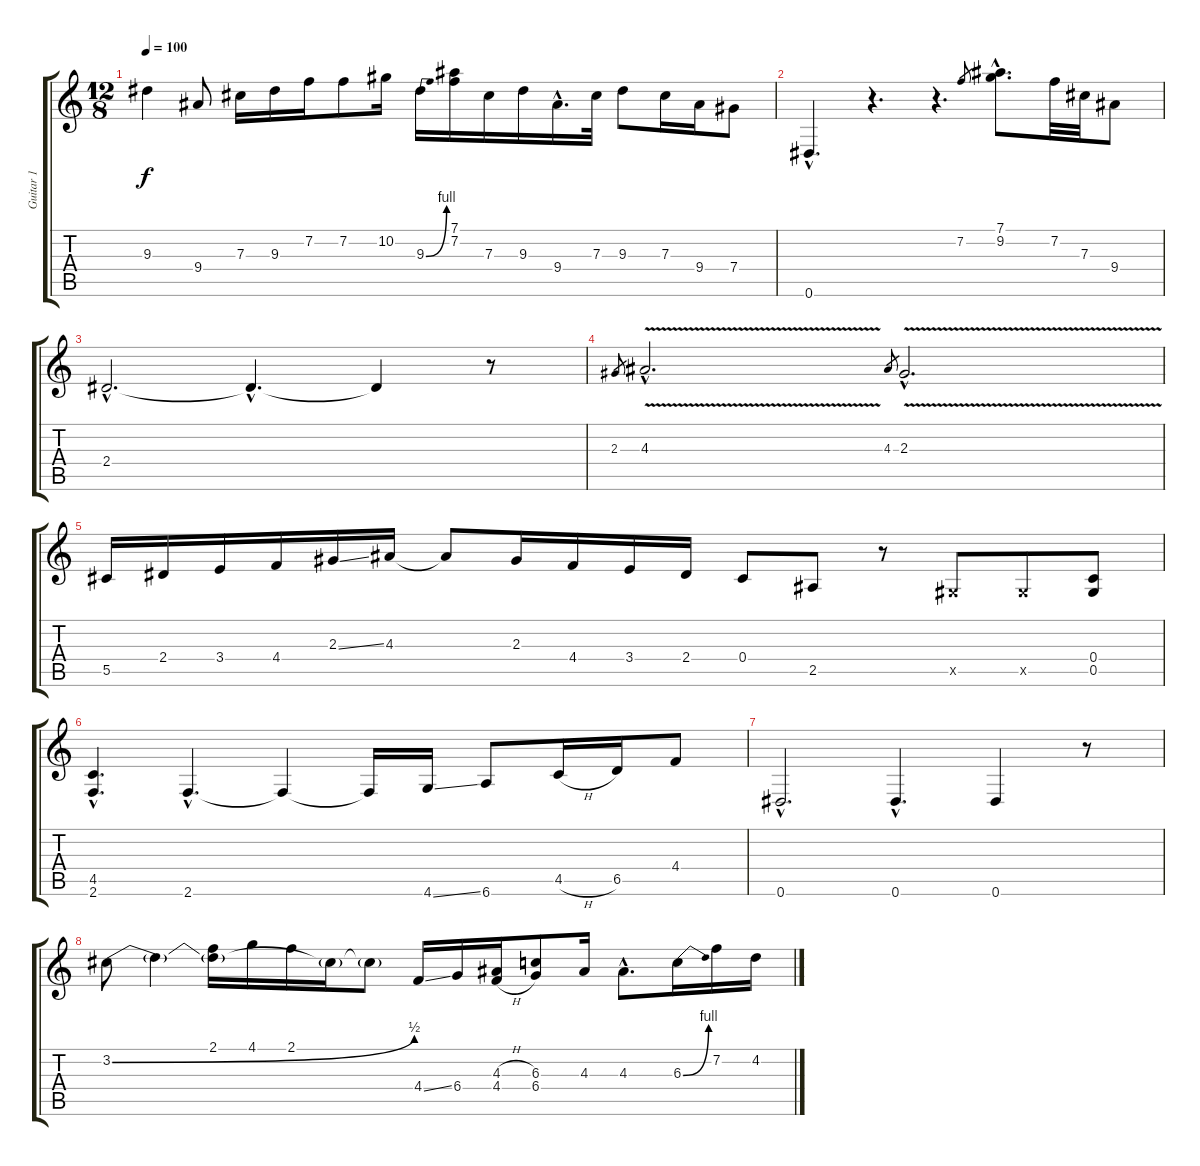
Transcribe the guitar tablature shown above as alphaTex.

\track ("Guitar 1" "Guitar 1") {instrument distortionguitar}
\staff {score tabs}
\tuning (Eb4 Bb3 Gb3 Db3 Ab2 Eb2) {hide}
\ts (12 8)
\tempo 100
\clef g2
\ks c
9.3.4{dy f} 9.4.8 7.3.16 9.3.16 7.2.16 7.2.8 10.2.16 9.3{be (bend 0 0 60 4)}.16 (7.1 7.2).16 7.3.16 9.3.16 9.4{hac}.16{d} 7.3.32 9.3.8 7.3.16 9.4.16 7.4.8 |
0.6{hac}.4{d} r.4{d} r.4{d} 7.2.8{gr} (7.1{hac} 9.2{hac}).8{d} 7.2.32 7.3.32 9.4.8 |
2.4{hac}.2{d} 2.4{hac t}.4{d} 2.4{t}.4 r.8 |
2.3.8{gr} 4.3{v hac}.2{d} 4.3.8{gr} 2.3{v hac}.2{d} |
5.5.16 2.4.16 3.4.16 4.4.16 2.3{ss}.16 4.3.16 4.3{t}.8 2.3.16 4.4.16 3.4.16 2.4.16 0.4.8 2.5.8 r.8 0.5{x}.8 0.5{x}.8 (0.4 0.5).8 |
(4.5{hac} 2.6{hac}).4{d} 2.6{hac}.4{d} 2.6{t}.4 2.6{t}.16 4.6{ss}.16 6.6.8 4.5{h}.16 6.5.16 4.4.8 |
0.6{hac}.2{d} 0.6{hac}.4{d} 0.6.4 r.8 |
3.2{be (bend 0 0 60 2)}.8 3.2{t}.4 (2.1 3.2{t}).16 4.1.16 2.1.16 3.2{t}.16 3.2{t}.8 4.4{ss}.16 6.4.16 (4.3{h} 4.4{h}).16 (6.3 6.4).8 4.3.16 4.3{hac}.8{d} 6.3{be (bend 0 0 60 4)}.16 7.2.16 4.2.16
